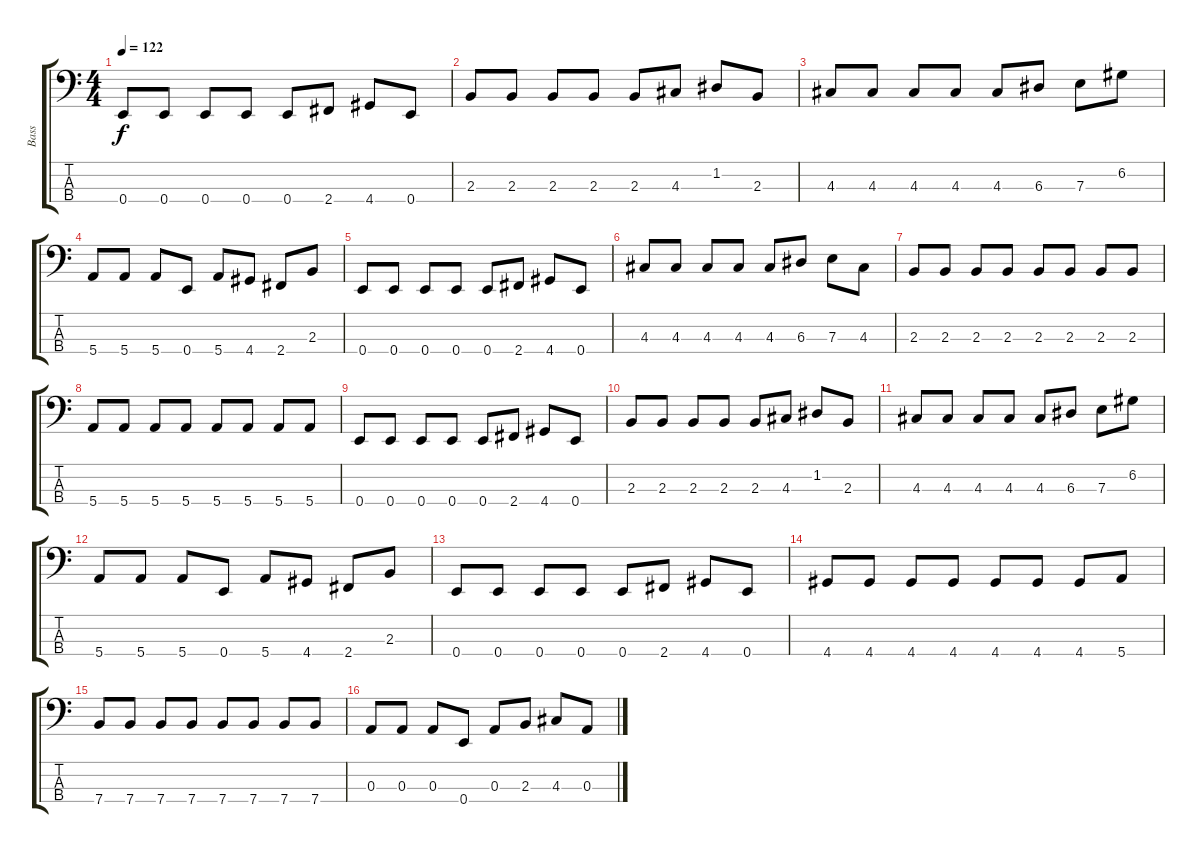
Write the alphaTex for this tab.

\track ("Bass" "Bass") {instrument electricbassfinger}
\staff {score tabs}
\tuning (G2 D2 A1 E1) {hide}
\ts (4 4)
\tempo 122
\clef f4
\ks c
0.4.8{dy f} 0.4.8 0.4.8 0.4.8 0.4.8 2.4.8 4.4.8 0.4.8 |
2.3.8 2.3.8 2.3.8 2.3.8 2.3.8 4.3.8 1.2.8 2.3.8 |
4.3.8 4.3.8 4.3.8 4.3.8 4.3.8 6.3.8 7.3.8 6.2.8 |
5.4.8 5.4.8 5.4.8 0.4.8 5.4.8 4.4.8 2.4.8 2.3.8 |
0.4.8 0.4.8 0.4.8 0.4.8 0.4.8 2.4.8 4.4.8 0.4.8 |
4.3.8 4.3.8 4.3.8 4.3.8 4.3.8 6.3.8 7.3.8 4.3.8 |
2.3.8 2.3.8 2.3.8 2.3.8 2.3.8 2.3.8 2.3.8 2.3.8 |
5.4.8 5.4.8 5.4.8 5.4.8 5.4.8 5.4.8 5.4.8 5.4.8 |
0.4.8 0.4.8 0.4.8 0.4.8 0.4.8 2.4.8 4.4.8 0.4.8 |
2.3.8 2.3.8 2.3.8 2.3.8 2.3.8 4.3.8 1.2.8 2.3.8 |
4.3.8 4.3.8 4.3.8 4.3.8 4.3.8 6.3.8 7.3.8 6.2.8 |
5.4.8 5.4.8 5.4.8 0.4.8 5.4.8 4.4.8 2.4.8 2.3.8 |
0.4.8 0.4.8 0.4.8 0.4.8 0.4.8 2.4.8 4.4.8 0.4.8 |
4.4.8 4.4.8 4.4.8 4.4.8 4.4.8 4.4.8 4.4.8 5.4.8 |
7.4.8 7.4.8 7.4.8 7.4.8 7.4.8 7.4.8 7.4.8 7.4.8 |
0.3.8 0.3.8 0.3.8 0.4.8 0.3.8 2.3.8 4.3.8 0.3.8
